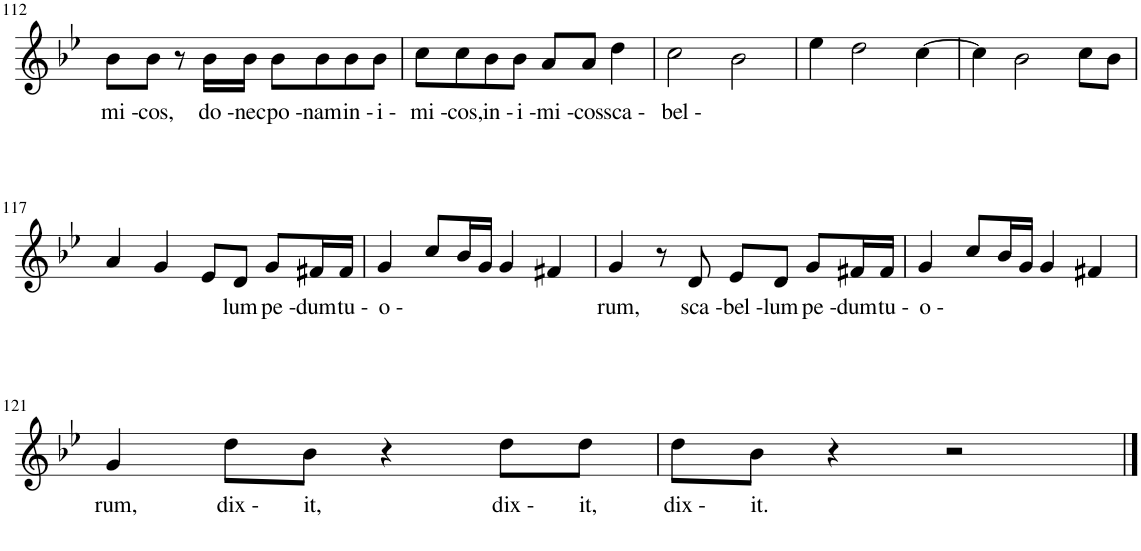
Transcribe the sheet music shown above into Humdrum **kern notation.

**kern	**text
*part1	*part1
*staff1	*staff1
*I"Soprano, Soprano II	*
*I'S.	*
!!LO:PB:g=z
*clefG2	*
*k[b-e-]	*
*M4/4	*
=112	=112
!	!LO:LY:b
8b-\L	mi -
!	!LO:LY:b
8b-\J	cos,
8r	.
!	!LO:LY:b
16b-\LL	do -
!	!LO:LY:b
16b-\JJ	nec
!	!LO:LY:b
8b-\L	po -
!	!LO:LY:b
8b-\	nam
!	!LO:LY:b
8b-\	in -
!	!LO:LY:b
8b-\J	i -
=113	=113
!	!LO:LY:b
8cc\L	mi -
!	!LO:LY:b
8cc\	cos,
!	!LO:LY:b
8b-\	in -
!	!LO:LY:b
8b-\J	i -
!	!LO:LY:b
8a/L	mi -
!	!LO:LY:b
8a/J	cos
!	!LO:LY:b
4dd\	sca -
=114	=114
!	!LO:LY:b
2cc\	bel -
2b-\	.
=115	=115
4ee-\	.
2dd\	.
[4cc\	.
=116	=116
4cc\]	.
2b-\	.
8cc\L	.
8b-\J	.
!!LO:LB:g=z
=117	=117
4a/	.
4g/	.
8e-/L	.
!	!LO:LY:b
8d/J	lum
!	!LO:LY:b
8g/L	pe -
!	!LO:LY:b
16f#X/L	dum
!	!LO:LY:b
16f#/JJ	tu -
=118	=118
!	!LO:LY:b
4g/	o -
8cc/L	.
16b-/L	.
16g/JJ	.
4g/	.
4f#X/	.
=119	=119
!	!LO:LY:b
4g/	rum,
8r	.
!	!LO:LY:b
8d/	sca -
!	!LO:LY:b
8e-/L	bel -
!	!LO:LY:b
8d/J	lum
!	!LO:LY:b
8g/L	pe -
!	!LO:LY:b
16f#X/L	dum
!	!LO:LY:b
16f#/JJ	tu -
=120	=120
!	!LO:LY:b
4g/	o -
8cc/L	.
16b-/L	.
16g/JJ	.
4g/	.
4f#X/	.
!!LO:LB:g=z
=121	=121
!	!LO:LY:b
4g/	rum,
!	!LO:LY:b
8dd\L	dix -
!	!LO:LY:b
8b-\J	it,
4r	.
!	!LO:LY:b
8dd\L	dix -
!	!LO:LY:b
8dd\J	it,
=122	=122
!	!LO:LY:b
8dd\L	dix -
!	!LO:LY:b
8b-\J	it.
4r	.
2r	.
==	==
*-	*-
